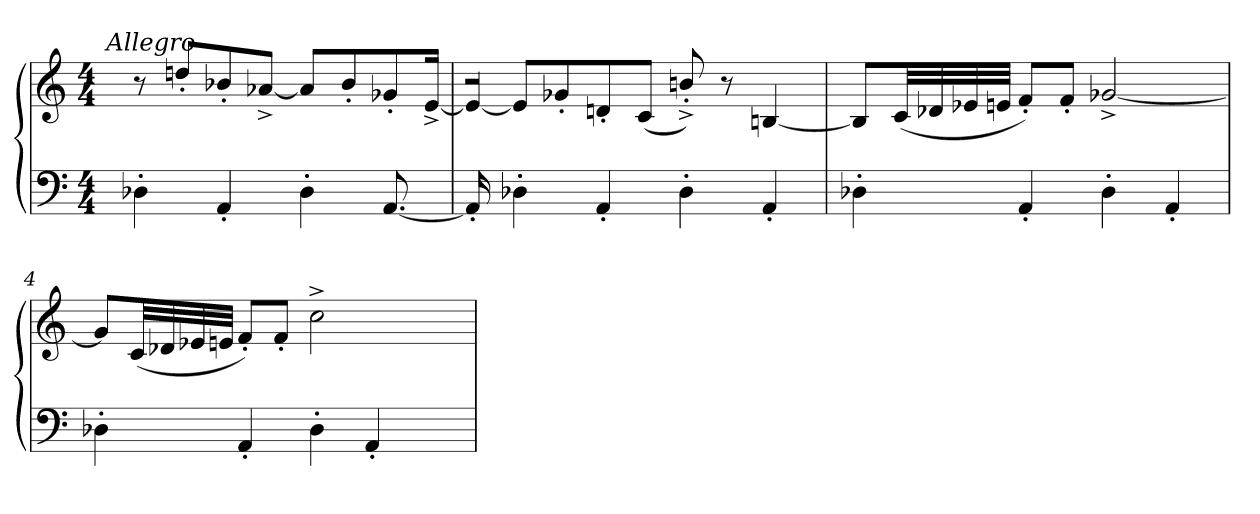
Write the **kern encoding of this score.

**kern	**kern
*part1	*part1
*staff2	*staff1
*clefF4	*clefG2
*k[]	*k[]
*C:	*C:
*M4/4	*M4/4
=1	=1
!	!LO:TX:a:i:t=Allegro
16ryy	16ryy
4D-X'i\	8r
.	8ddn'>i/L
4AA'i/	8b-X'>i/
.	[8a-X^>i/J
4D-'i\	8a-i/L]
.	8b-'>i/
[8.AAi/	8g-X'>i/
.	[16e^>i/J
=2	=2
16AA'i/]	16ei/J_
4D-X'i\	8ei/L]
.	8g-X'>i/
4AA'i/	8dn'>i/
.	(8ci/J
4D-'i\	8bn^>'>i/)
.	8r
4AA'i/	[4Bni/
=3	=3
4D-X'i\	8Bi/L]
.	(32ci/LL
.	32d-Xi/
.	32e-Xi/
.	32eni/JJJ
4AA'i/	8f'i/L)
.	8f'i/J
4D-'i\	[2g-X^i/
4AA'i/	.
=4	=4
4D-X'i\	8g-i/L]
.	(32ci/LL
.	32d-Xi/
.	32e-Xi/
.	32eni/JJJ
4AA'i/	8f'i/L)
.	8f'i/J
4D-'i\	2cc^i\
4AA'i/	.
4AA/yy	4ryy
=	=
*-	*-
